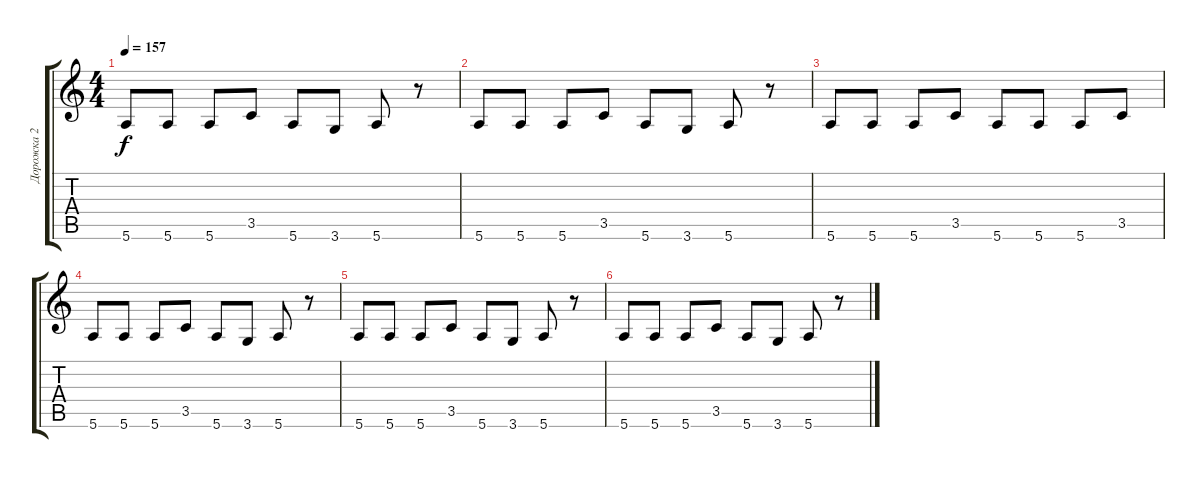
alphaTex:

\track ("Дорожка 2" "Дорожка 2") {instrument distortionguitar}
\staff {score tabs}
\tuning (E4 B3 G3 D3 A2 E2) {hide}
\ts (4 4)
\tempo 157
\clef g2
\ks c
5.6.8{dy f} 5.6.8 5.6.8 3.5.8 5.6.8 3.6.8 5.6.8 r.8 |
5.6.8 5.6.8 5.6.8 3.5.8 5.6.8 3.6.8 5.6.8 r.8 |
5.6.8 5.6.8 5.6.8 3.5.8 5.6.8 5.6.8 5.6.8 3.5.8 |
5.6.8 5.6.8 5.6.8 3.5.8 5.6.8 3.6.8 5.6.8 r.8 |
5.6.8 5.6.8 5.6.8 3.5.8 5.6.8 3.6.8 5.6.8 r.8 |
5.6.8 5.6.8 5.6.8 3.5.8 5.6.8 3.6.8 5.6.8 r.8
